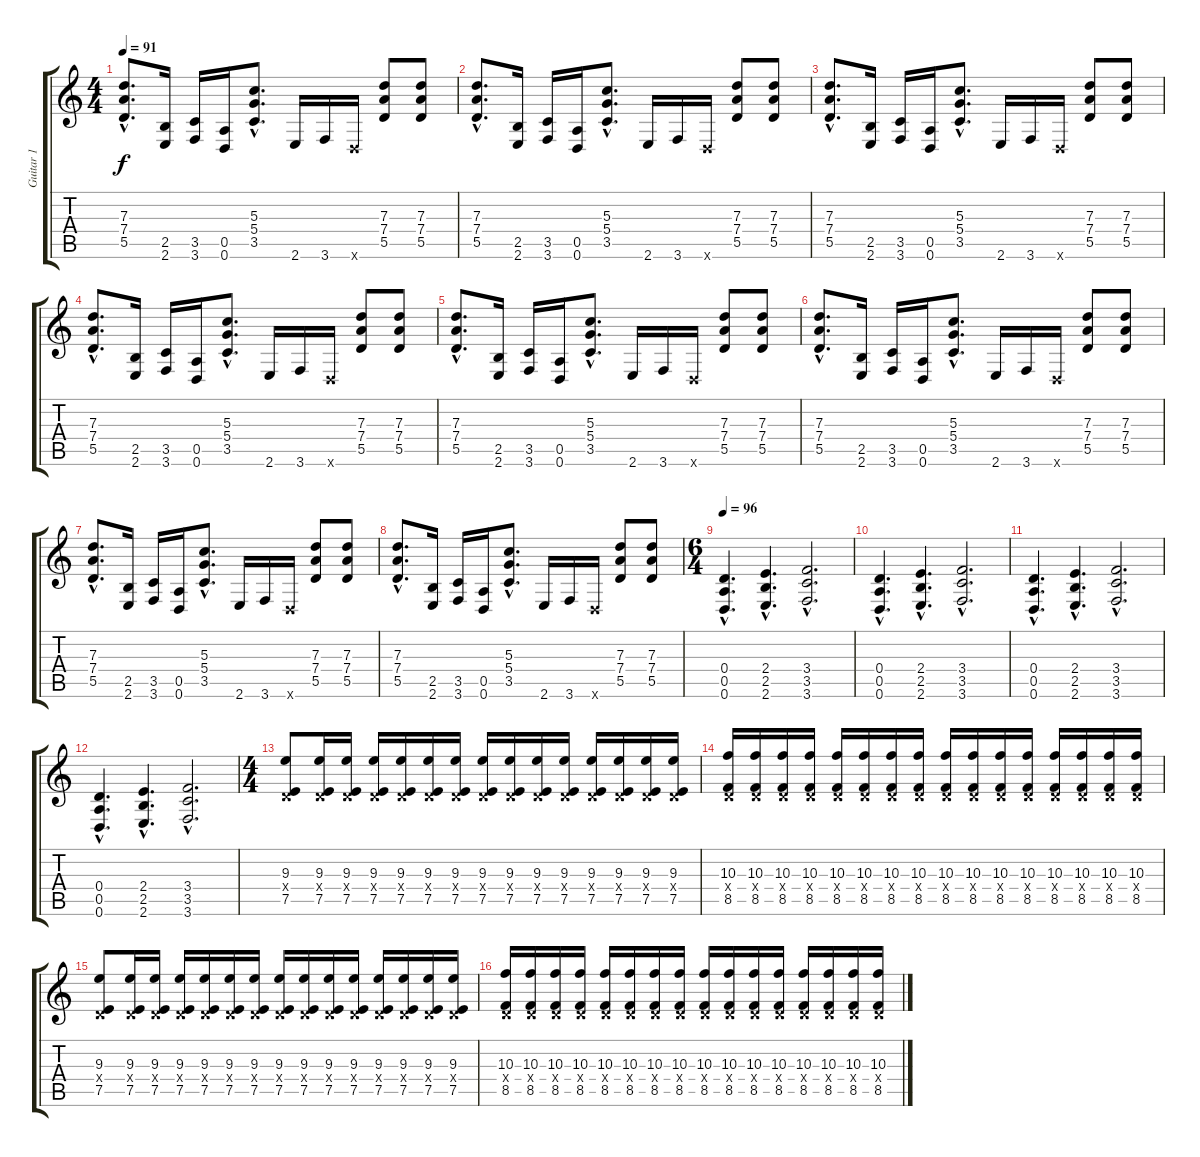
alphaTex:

\track ("Guitar 1" "Guitar 1") {instrument distortionguitar}
\staff {score tabs}
\tuning (E4 B3 G3 D3 A2 D2) {hide}
\ts (4 4)
\tempo 91
\clef g2
\ks c
(7.3{hac} 7.4{hac} 5.5{hac}).8{d dy f} (2.5 2.6).16 (3.5 3.6).16 (0.5 0.6).16 (5.3{hac} 5.4{hac} 3.5{hac}).8{d} 2.6.16 3.6.16 0.6{x}.16 (7.3 7.4 5.5).8 (7.3 7.4 5.5).8 |
(7.3{hac} 7.4{hac} 5.5{hac}).8{d} (2.5 2.6).16 (3.5 3.6).16 (0.5 0.6).16 (5.3{hac} 5.4{hac} 3.5{hac}).8{d} 2.6.16 3.6.16 0.6{x}.16 (7.3 7.4 5.5).8 (7.3 7.4 5.5).8 |
(7.3{hac} 7.4{hac} 5.5{hac}).8{d} (2.5 2.6).16 (3.5 3.6).16 (0.5 0.6).16 (5.3{hac} 5.4{hac} 3.5{hac}).8{d} 2.6.16 3.6.16 0.6{x}.16 (7.3 7.4 5.5).8 (7.3 7.4 5.5).8 |
(7.3{hac} 7.4{hac} 5.5{hac}).8{d} (2.5 2.6).16 (3.5 3.6).16 (0.5 0.6).16 (5.3{hac} 5.4{hac} 3.5{hac}).8{d} 2.6.16 3.6.16 0.6{x}.16 (7.3 7.4 5.5).8 (7.3 7.4 5.5).8 |
(7.3{hac} 7.4{hac} 5.5{hac}).8{d} (2.5 2.6).16 (3.5 3.6).16 (0.5 0.6).16 (5.3{hac} 5.4{hac} 3.5{hac}).8{d} 2.6.16 3.6.16 0.6{x}.16 (7.3 7.4 5.5).8 (7.3 7.4 5.5).8 |
(7.3{hac} 7.4{hac} 5.5{hac}).8{d} (2.5 2.6).16 (3.5 3.6).16 (0.5 0.6).16 (5.3{hac} 5.4{hac} 3.5{hac}).8{d} 2.6.16 3.6.16 0.6{x}.16 (7.3 7.4 5.5).8 (7.3 7.4 5.5).8 |
(7.3{hac} 7.4{hac} 5.5{hac}).8{d} (2.5 2.6).16 (3.5 3.6).16 (0.5 0.6).16 (5.3{hac} 5.4{hac} 3.5{hac}).8{d} 2.6.16 3.6.16 0.6{x}.16 (7.3 7.4 5.5).8 (7.3 7.4 5.5).8 |
(7.3{hac} 7.4{hac} 5.5{hac}).8{d} (2.5 2.6).16 (3.5 3.6).16 (0.5 0.6).16 (5.3{hac} 5.4{hac} 3.5{hac}).8{d} 2.6.16 3.6.16 0.6{x}.16 (7.3 7.4 5.5).8 (7.3 7.4 5.5).8 |
\ts (6 4)
\tempo 96
(0.4{hac} 0.5{hac} 0.6{hac}).4{d} (2.4{hac} 2.5{hac} 2.6{hac}).4{d} (3.4{hac} 3.5{hac} 3.6{hac}).2{d} |
(0.4{hac} 0.5{hac} 0.6{hac}).4{d} (2.4{hac} 2.5{hac} 2.6{hac}).4{d} (3.4{hac} 3.5{hac} 3.6{hac}).2{d} |
(0.4{hac} 0.5{hac} 0.6{hac}).4{d} (2.4{hac} 2.5{hac} 2.6{hac}).4{d} (3.4{hac} 3.5{hac} 3.6{hac}).2{d} |
(0.4{hac} 0.5{hac} 0.6{hac}).4{d} (2.4{hac} 2.5{hac} 2.6{hac}).4{d} (3.4{hac} 3.5{hac} 3.6{hac}).2{d} |
\ts (4 4)
(9.3 0.4{x} 7.5).8 (9.3 0.4{x} 7.5).16 (9.3 0.4{x} 7.5).16 (9.3 0.4{x} 7.5).16 (9.3 0.4{x} 7.5).16 (9.3 0.4{x} 7.5).16 (9.3 0.4{x} 7.5).16 (9.3 0.4{x} 7.5).16 (9.3 0.4{x} 7.5).16 (9.3 0.4{x} 7.5).16 (9.3 0.4{x} 7.5).16 (9.3 0.4{x} 7.5).16 (9.3 0.4{x} 7.5).16 (9.3 0.4{x} 7.5).16 (9.3 0.4{x} 7.5).16 |
(10.3 0.4{x} 8.5).16 (10.3 0.4{x} 8.5).16 (10.3 0.4{x} 8.5).16 (10.3 0.4{x} 8.5).16 (10.3 0.4{x} 8.5).16 (10.3 0.4{x} 8.5).16 (10.3 0.4{x} 8.5).16 (10.3 0.4{x} 8.5).16 (10.3 0.4{x} 8.5).16 (10.3 0.4{x} 8.5).16 (10.3 0.4{x} 8.5).16 (10.3 0.4{x} 8.5).16 (10.3 0.4{x} 8.5).16 (10.3 0.4{x} 8.5).16 (10.3 0.4{x} 8.5).16 (10.3 0.4{x} 8.5).16 |
(9.3 0.4{x} 7.5).8 (9.3 0.4{x} 7.5).16 (9.3 0.4{x} 7.5).16 (9.3 0.4{x} 7.5).16 (9.3 0.4{x} 7.5).16 (9.3 0.4{x} 7.5).16 (9.3 0.4{x} 7.5).16 (9.3 0.4{x} 7.5).16 (9.3 0.4{x} 7.5).16 (9.3 0.4{x} 7.5).16 (9.3 0.4{x} 7.5).16 (9.3 0.4{x} 7.5).16 (9.3 0.4{x} 7.5).16 (9.3 0.4{x} 7.5).16 (9.3 0.4{x} 7.5).16 |
(10.3 0.4{x} 8.5).16 (10.3 0.4{x} 8.5).16 (10.3 0.4{x} 8.5).16 (10.3 0.4{x} 8.5).16 (10.3 0.4{x} 8.5).16 (10.3 0.4{x} 8.5).16 (10.3 0.4{x} 8.5).16 (10.3 0.4{x} 8.5).16 (10.3 0.4{x} 8.5).16 (10.3 0.4{x} 8.5).16 (10.3 0.4{x} 8.5).16 (10.3 0.4{x} 8.5).16 (10.3 0.4{x} 8.5).16 (10.3 0.4{x} 8.5).16 (10.3 0.4{x} 8.5).16 (10.3 0.4{x} 8.5).16
